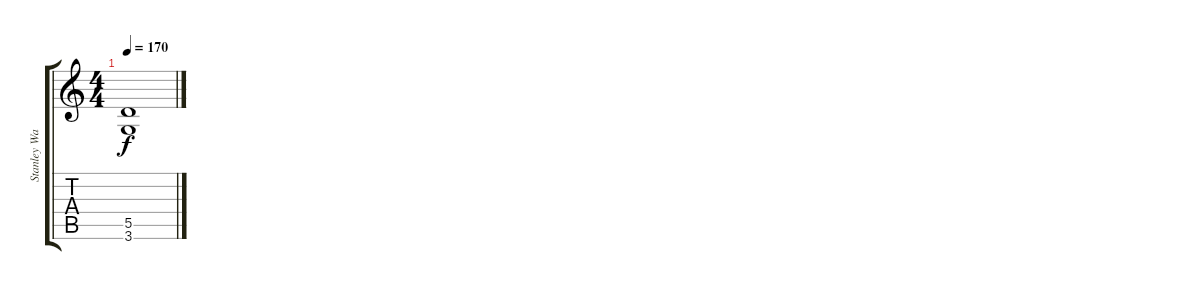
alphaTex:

\track ("Stanley Wagner" "Stanley Wa") {instrument overdrivenguitar}
\staff {score tabs}
\tuning (E4 B3 G3 D3 A2 E2) {hide}
\ts (4 4)
\tempo 170
\clef g2
\ks c
(5.5 3.6).1{dy f}
